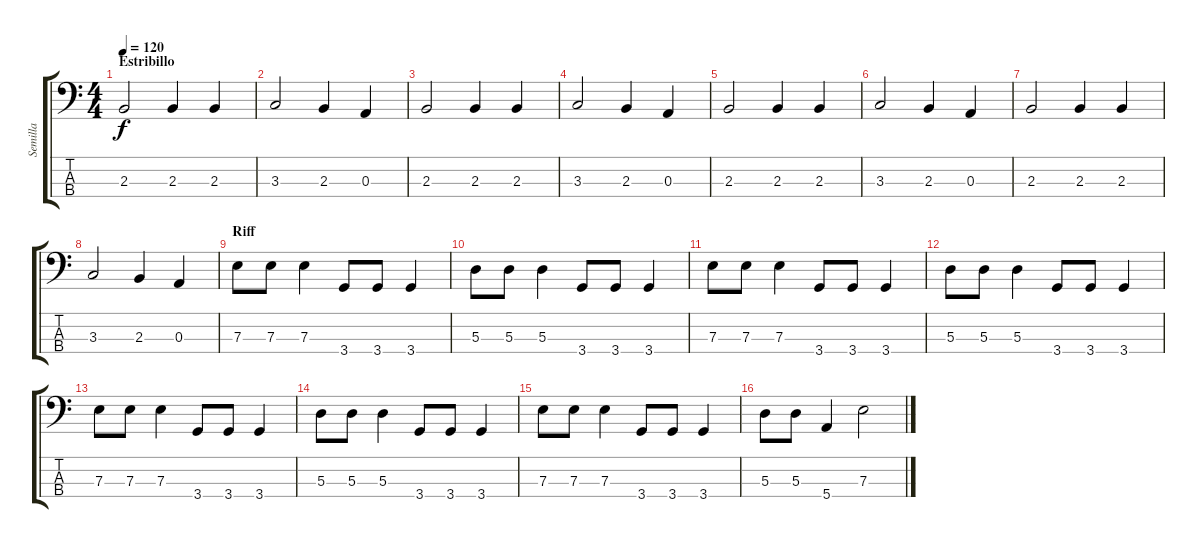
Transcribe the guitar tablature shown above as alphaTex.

\track ("Semilla" "Semilla") {instrument electricbassfinger}
\staff {score tabs}
\tuning (G2 D2 A1 E1) {hide}
\ts (4 4)
\section ("" "Estribillo")
\tempo 120
\clef f4
\ks c
2.3.2{dy f} 2.3.4 2.3.4 |
3.3.2 2.3.4 0.3.4 |
2.3.2 2.3.4 2.3.4 |
3.3.2 2.3.4 0.3.4 |
2.3.2 2.3.4 2.3.4 |
3.3.2 2.3.4 0.3.4 |
2.3.2 2.3.4 2.3.4 |
3.3.2 2.3.4 0.3.4 |
\section ("" "Riff")
7.3.8 7.3.8 7.3.4 3.4.8 3.4.8 3.4.4 |
5.3.8 5.3.8 5.3.4 3.4.8 3.4.8 3.4.4 |
7.3.8 7.3.8 7.3.4 3.4.8 3.4.8 3.4.4 |
5.3.8 5.3.8 5.3.4 3.4.8 3.4.8 3.4.4 |
7.3.8 7.3.8 7.3.4 3.4.8 3.4.8 3.4.4 |
5.3.8 5.3.8 5.3.4 3.4.8 3.4.8 3.4.4 |
7.3.8 7.3.8 7.3.4 3.4.8 3.4.8 3.4.4 |
5.3.8 5.3.8 5.4.4 7.3.2
